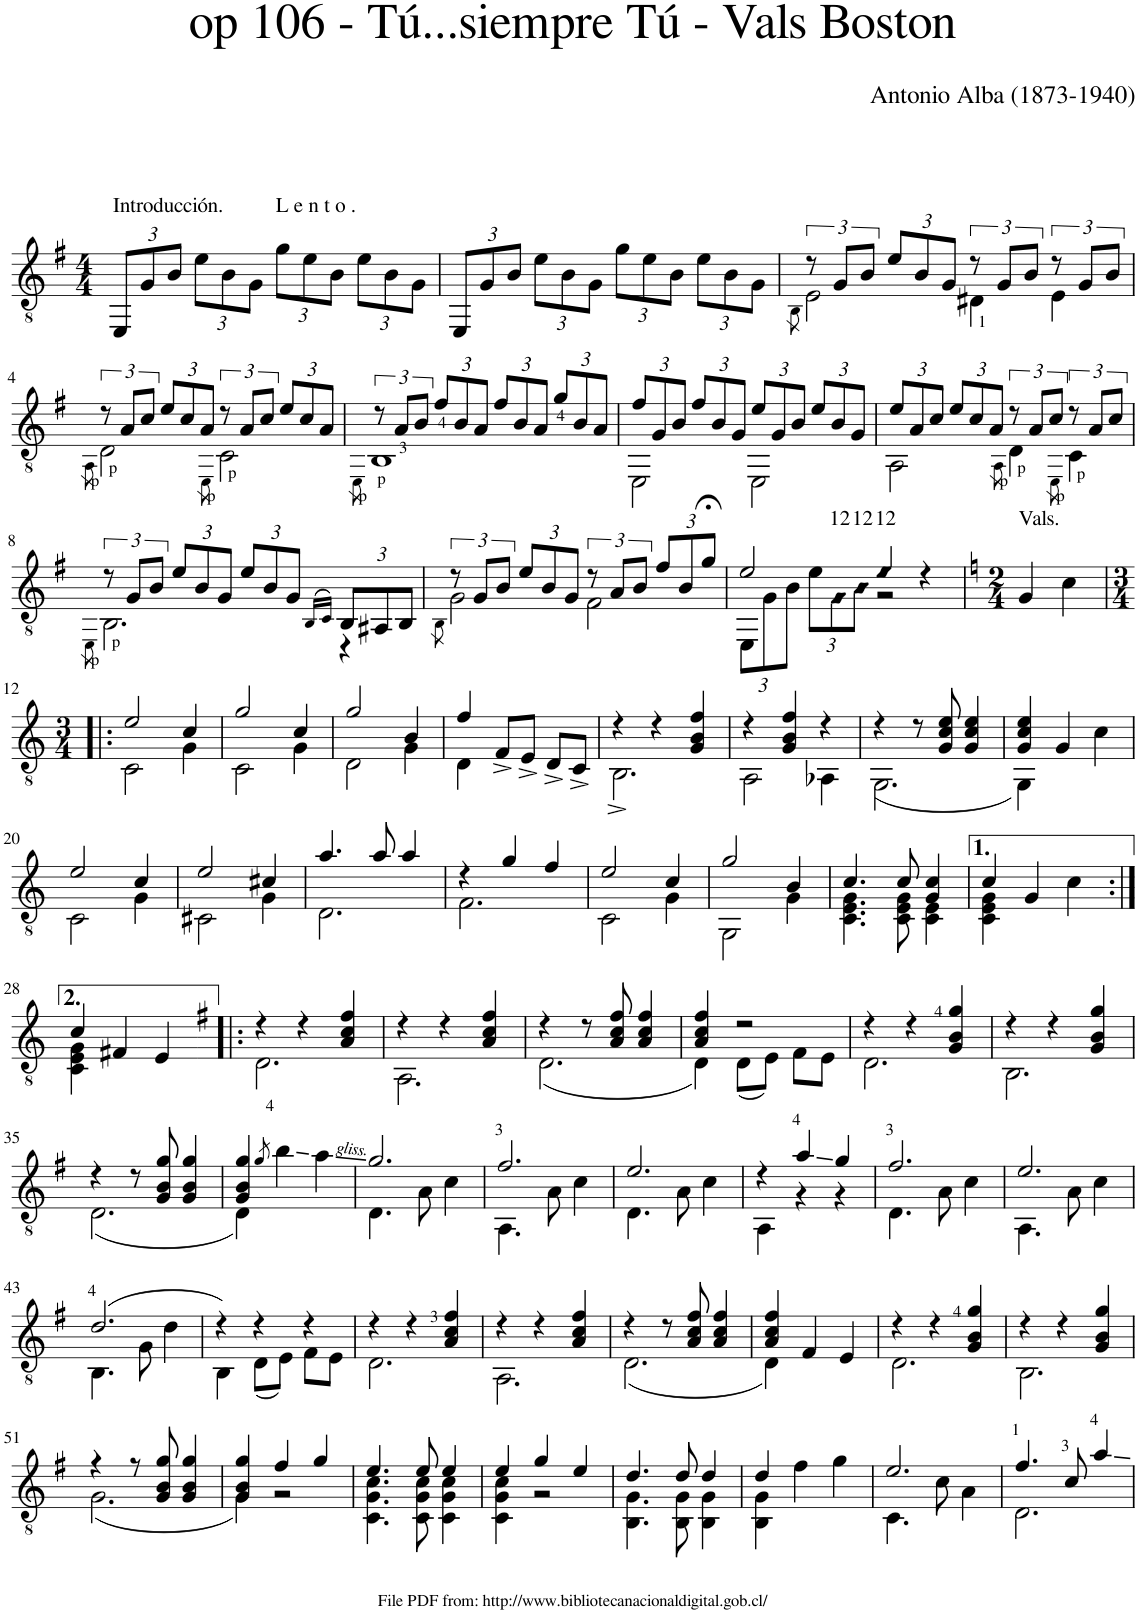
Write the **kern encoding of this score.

**kern
*part1
*staff1
*I"Guitar
*I'Guit.
*clefGv2
*k[f#]
*M4/4
*Xbrackettup
=1
!LO:TX:a:t=Introducción.
12EE/L
12G/
12B/J
12e\L
12B\
12G\J
!LO:TX:a:t=L e n t o .
12g\L
12e\
12B\J
12e\L
12B\
12G\J
=2
12EE/L
12G/
12B/J
12e\L
12B\
12G\J
12g\L
12e\
12B\J
12e\L
12B\
12G\J
=3
*^
.	8qBB\
*v	*v
*brackettup
*^
12r	2E\
12G/L	.
12B/J	.
*Xbrackettup	*
12e/L	.
12B/	.
12G/J	.
*brackettup	*
12r	4D#X\
12G/L	.
12B/J	.
12r	4E\
12G/L	.
12B/J	.
!!LO:LB:g=z	!!
=4	=4
.	8qAA\
12r	2D\
12A/L	.
12c/J	.
*Xbrackettup	*
12e/L	.
12c/	.
12A/J	.
.	8qEE\
*brackettup	*
12r	2C\
12A/L	.
12c/J	.
*Xbrackettup	*
12e/L	.
12c/	.
12A/J	.
=5	=5
.	8qEE\
*brackettup	*
12r	1BB
12A/L	.
12B/J	.
*Xbrackettup	*
12f#/L	.
12B/	.
12A/J	.
12f#/L	.
12B/	.
12A/J	.
12g/L	.
12B/	.
12A/J	.
=6	=6
12f#/L	2EE\
12G/	.
12B/J	.
12f#/L	.
12B/	.
12G/J	.
12e/L	2EE\
12G/	.
12B/J	.
12e/L	.
12B/	.
12G/J	.
=7	=7
12e/L	2AA\
12A/	.
12c/J	.
12e/L	.
12c/	.
12A/J	.
.	8qAA\
*brackettup	*
12r	4D\
12A/L	.
12c/J	.
.	8qEE\
12r	4C\
12A/L	.
12c/J	.
!!LO:LB:g=z	!!
=8	=8
.	8qEE\
12r	2.BB\
12G/L	.
12B/J	.
*Xbrackettup	*
12e/L	.
12B/	.
12G/J	.
12e/L	.
12B/	.
12G/J	.
(16qBB/LL	.
16qC/JJ)	.
12BB/L	4r
12AA#X/	.
12BB/J	.
=9	=9
.	8qBB\
*brackettup	*
12r	2G\
12G/L	.
12B/J	.
*Xbrackettup	*
12e/L	.
12B/	.
12G/J	.
*brackettup	*
12r	2F#\
12A/L	.
12B/J	.
*Xbrackettup	*
12f#/L	.
12B/	.
12g;</J	.
=10	=10
2e/	12EE\L
.	12G\
.	12B\J
.	12e\L
!	!LO:TX:a:t=12
!	!LO:N:head=diamond
.	12G\
!	!LO:TX:a:t=12
!	!LO:N:head=diamond
.	12B\J
!LO:TX:a:t=12	!
!LO:N:head=diamond	!
4e/	2r
4r	.
*v	*v
=11
*k[]
*M2/4
!LO:TX:a:t=Vals.
4G/
4c\
!!LO:LB:g=z
=12!|:
*M3/4
*^
2e/	2C\
4c/	4G\
=13	=13
2g/	2C\
4c/	4G\
=14	=14
2g/	2D\
4B/	4G\
=15	=15
4f/	4D\
8D^/L	2ryy
8E^/J	.
8D^/L	.
8C^/J	.
=16	=16
4r	2.BB^\
4r	.
4G/ 4B/ 4f/	.
=17	=17
4r	2AA\
4G/ 4B/ 4f/	.
4r	4AA-X\
=18	=18
4r	(2.GG\
8r	.
8G/ 8c/ 8e/	.
4G/ 4c/ 4e/	.
=19	=19
4G/ 4c/ 4e/	4GG\)
4G/	2ryy
4c\	.
!!LO:LB:g=z	!!
=20	=20
2e/	2C\
4c/	4G\
=21	=21
2e/	2C#X\
4c#X/	4G\
=22	=22
4.a/	2.D\
8a/	.
4a/	.
=23	=23
4r	2.F\
4g/	.
4f/	.
=24	=24
2e/	2C\
4c/	4G\
=25	=25
2g/	2GG\
4B/	4G\
=26	=26
4.c/	4.C\ 4.E\ 4.G\
8c/	8C\ 8E\ 8G\
4G/ 4c/	4C\ 4E\
=27	=27
4c/	4C\ 4E\ 4G\
4G/	2ryy
4c\	.
!!LO:LB:g=z	!!
=28:|!	=28:|!
4c/	4C\ 4E\ 4G\
4F#X/	2ryy
4E/	.
=29!|:	=29!|:
*k[f#]	*
4r	2.D\
4r	.
4A/ 4c/ 4f#/	.
=30	=30
4r	2.AA\
4r	.
4A/ 4c/ 4f#/	.
=31	=31
4r	(2.D\
8r	.
8A/ 8c/ 8f#/	.
4A/ 4c/ 4f#/	.
=32	=32
4A/ 4c/ 4f#/	4D\)
2r	(8D\L
.	8E\J)
.	8F#\L
.	8E\J
=33	=33
4r	2.D\
4r	.
4G/ 4B/ 4g/	.
=34	=34
4r	2.BB\
4r	.
4G/ 4B/ 4g/	.
!!LO:LB:g=z	!!
=35	=35
4r	(2.D\
8r	.
8G/ 8B/ 8g/	.
4G/ 4B/ 4g/	.
=36	=36
4G/ 4B/ 4g/	4D\)
8qg/	.
4b\	2ryy
4a\	.
=37	=37
2.g/	4.D\
.	8A\
.	4c\
=38	=38
2.f#/	4.AA\
.	8A\
.	4c\
=39	=39
2.e/	4.D\
.	8A\
.	4c\
=40	=40
4r	4AA\
4a/	4r
4g/	4r
=41	=41
2.f#/	4.D\
.	8A\
.	4c\
=42	=42
2.e/	4.AA\
.	8A\
.	4c\
!!LO:LB:g=z	!!
=43	=43
(2.d/	4.BB\
.	8G\
.	4d\
=44	=44
4r)	4BB\
4r	(8D\L
.	8E\J)
4r	8F#\L
.	8E\J
=45	=45
4r	2.D\
4r	.
4A/ 4c/ 4f#/	.
=46	=46
4r	2.AA\
4r	.
4A/ 4c/ 4f#/	.
=47	=47
4r	(2.D\
8r	.
8A/ 8c/ 8f#/	.
4A/ 4c/ 4f#/	.
=48	=48
4A/ 4c/ 4f#/	4D\)
4F#/	2ryy
4E/	.
=49	=49
4r	2.D\
4r	.
4G/ 4B/ 4g/	.
=50	=50
4r	2.BB\
4r	.
4G/ 4B/ 4g/	.
!!LO:LB:g=z	!!
=51	=51
4r	(2.G\
8r	.
8G/ 8B/ 8g/	.
4G/ 4B/ 4g/	.
=52	=52
4G/ 4B/ 4g/	4G\)
4f#/	2r
4g/	.
=53	=53
4.e/	4.C\ 4.G\ 4.c\
8e/	8C\ 8G\ 8c\
4e/	4C\ 4G\ 4c\
=54	=54
4e/	4C\ 4G\ 4c\
4g/	2r
4e/	.
=55	=55
4.d/	4.BB\ 4.G\
8d/	8BB\ 8G\
4d/	4BB\ 4G\
=56	=56
4d/	4BB\ 4G\
4f#\	2ryy
4g\	.
=57	=57
2.e/	4.C\
.	8c\
.	4A\
=58	=58
4.f#/	2.D\
8c/	.
4a/	.
*v	*v
=
*-
